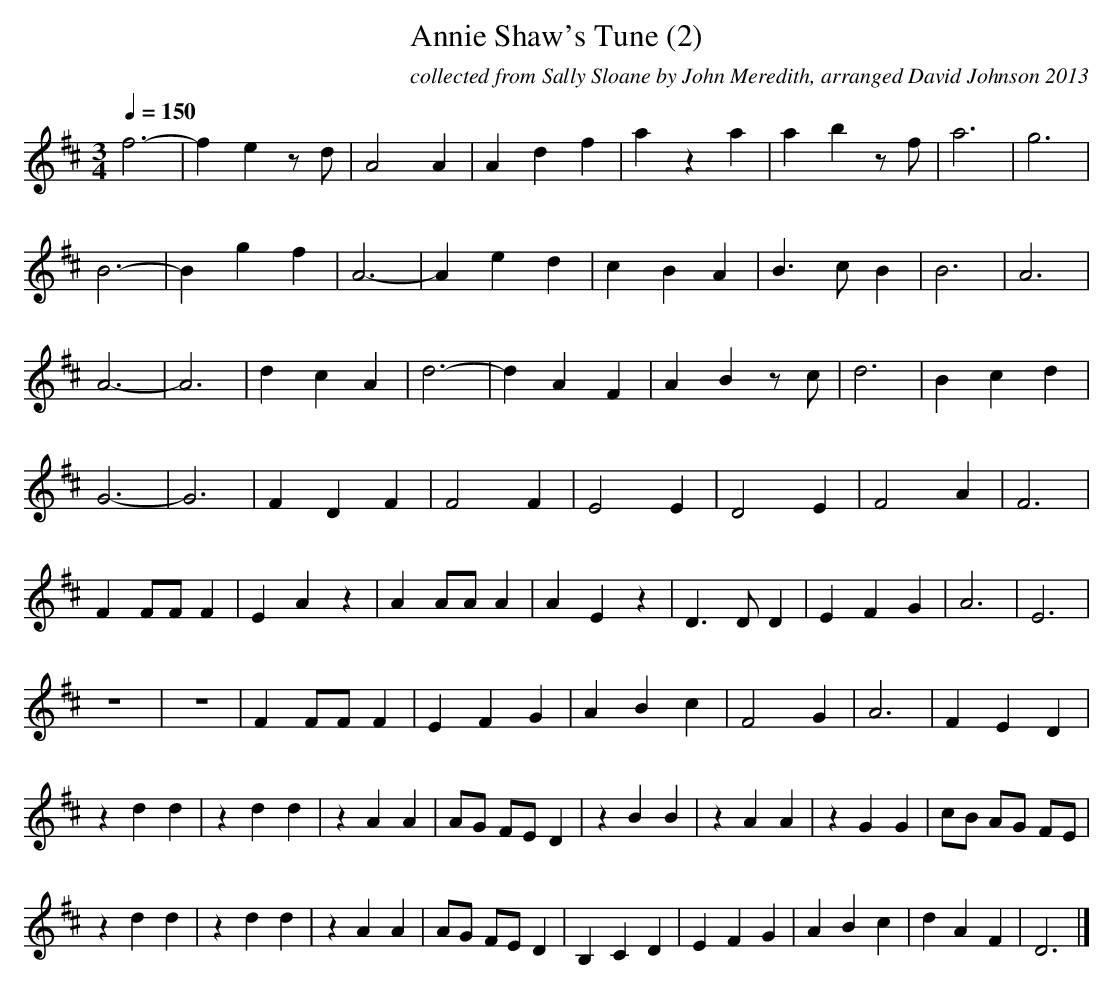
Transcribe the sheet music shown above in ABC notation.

X:1
T:Annie Shaw's Tune (2)
C:collected from Sally Sloane by John Meredith, arranged David Johnson 2013
M:3/4
L:1/4
Q:150
K:Dmaj
V:1
f3-|fez/d/|A2A|Adf|aza|abz/2f/2|a3|g3|
B3-|Bgf|A3-|Aed|cBA|B>cB|B3|A3|
A3-|A3|dcA|d3-|dAF|AB z/c/|d3|Bcd|
G3-|G3|FDF|F2F|E2E|D2E|F2A|F3|
FF/F/F|EAz|AA/A/A|AEz|D>DD|EFG|A3|E3|
z3|z3|FF/F/F|EFG|ABc|F2G|A3|FED|
zdd|zdd|zAA|A/G/ F/E/D|zBB|zAA|zGG|c/B/ A/G/ F/E/|
zdd|zdd|zAA|A/G/ F/E/D|B,CD|EFG|ABc|dAF|D3|]
